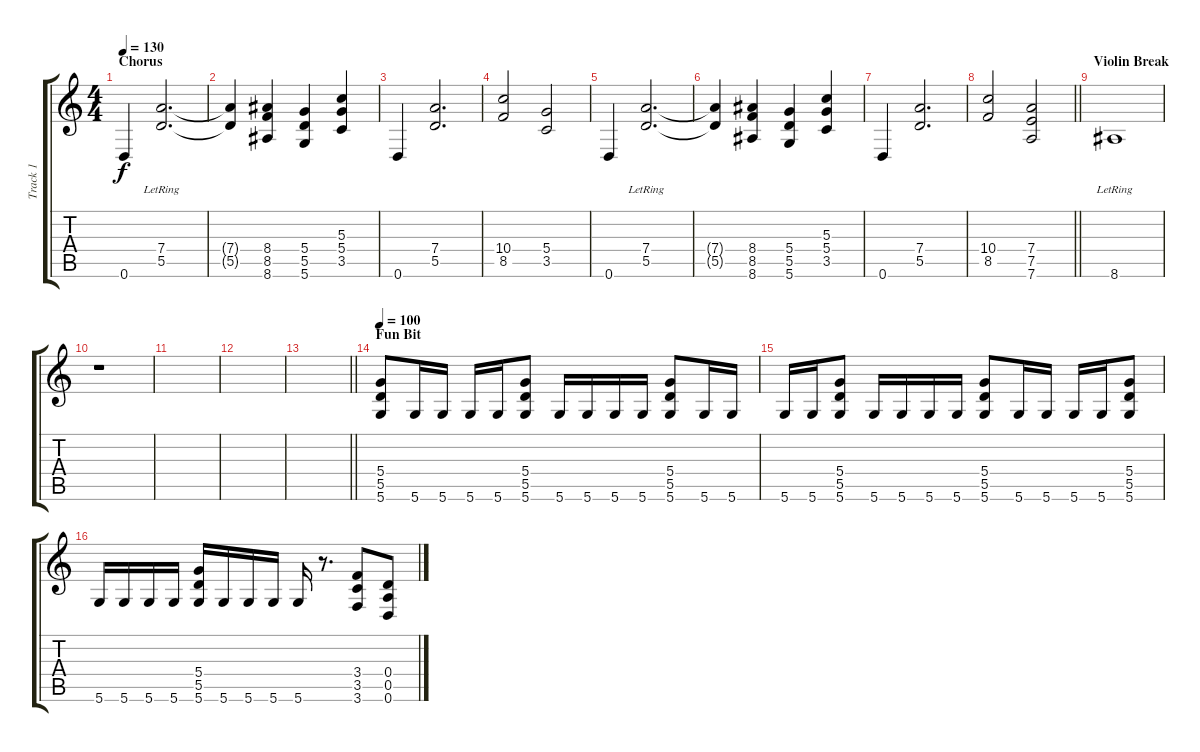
\track ("Track 1" "Track 1") {instrument distortionguitar}
\staff {score tabs}
\tuning (E4 B3 G3 D3 A2 D2) {hide}
\ts (4 4)
\section ("" "Chorus")
\tempo 130
\clef g2
\ks c
0.6.4{dy f} (7.4 5.5{lr}).2{d} |
(7.4{t} 5.5{t}).4 (8.4 8.5 8.6).4 (5.4 5.5 5.6).4 (5.3 5.4 3.5).4 |
0.6.4 (7.4 5.5).2{d} |
(10.4 8.5).2 (5.4 3.5).2 |
0.6.4 (7.4 5.5{lr}).2{d} |
(7.4{t} 5.5{t}).4 (8.4 8.5 8.6).4 (5.4 5.5 5.6).4 (5.3 5.4 3.5).4 |
0.6.4 (7.4 5.5).2{d} |
\barLineRight lightlight
(10.4 8.5).2 (7.4 7.5 7.6).2 |
\section ("" "Violin Break")
8.6{lr}.1 |
r.1 |
|
|
\barLineRight lightlight
|
\section ("" "Fun Bit ")
\tempo 100
(5.4 5.5 5.6).8 5.6.16 5.6.16 5.6.16 5.6.16 (5.4 5.5 5.6).8 5.6.16 5.6.16 5.6.16 5.6.16 (5.4 5.5 5.6).8 5.6.16 5.6.16 |
5.6.16 5.6.16 (5.4 5.5 5.6).8 5.6.16 5.6.16 5.6.16 5.6.16 (5.4 5.5 5.6).8 5.6.16 5.6.16 5.6.16 5.6.16 (5.4 5.5 5.6).8 |
5.6.16 5.6.16 5.6.16 5.6.16 (5.4 5.5 5.6).16 5.6.16 5.6.16 5.6.16 5.6.16 r.8{d} (3.4 3.5 3.6).8 (0.4 0.5 0.6).8
